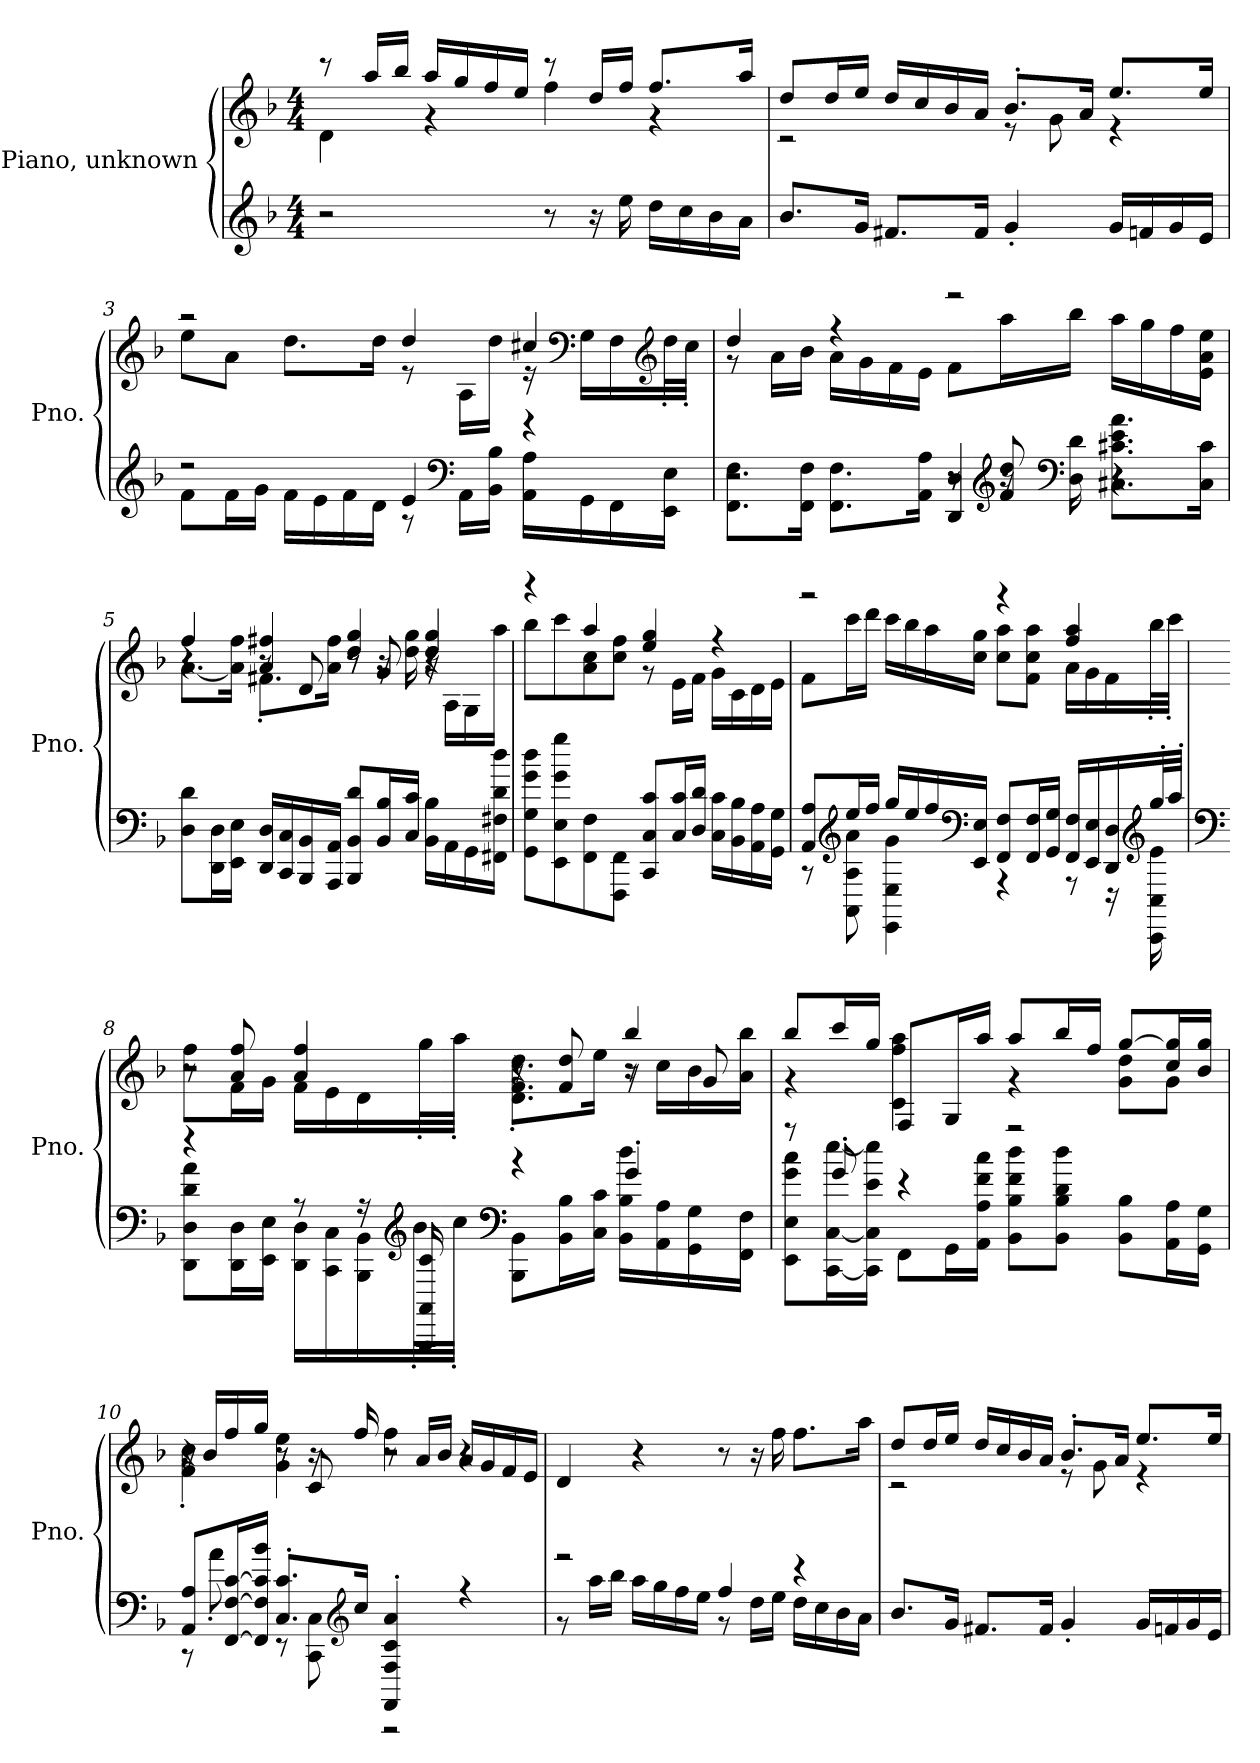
**kern	**kern
*part1	*part1
*staff2	*staff1
*I"Piano, unknown	*
*I'Pno.	*
*clefG2	*clefG2
*k[b-]	*k[b-]
*M4/4	*M4/4
*MM120	*MM120
=1	=1
*	*^
2r	8r	4d\
.	16aa/LL	.
.	16bb-/JJ	.
.	16aa/LL	4r
.	16gg/	.
.	16ff/	.
.	16ee/JJ	.
8r	8r	4ff\
16r	16dd/LL	.
16ee\	16ff/JJ	.
16dd\LL	8.ff/L	4r
16cc\	.	.
16b-\	.	.
16a\JJ	16aa/Jk	.
=2	=2	=2
8.b-/L	8dd/L	2r
.	16dd/L	.
16g/Jk	16ee/JJ	.
8.f#X/L	16dd/LL	.
.	16cc/	.
.	16b-/	.
16f#/Jk	16a/JJ	.
4g'/	8.b-'/L	8r
.	.	8g\
.	16a/Jk	.
16g/LL	8.ee/L	4r
16fn/	.	.
16g/	.	.
16e/JJ	16ee/Jk	.
!!LO:LB:g=z	!!
=3	=3	=3
*^	*	*
2r	8f\L	2r	8ee\L
.	16f\L	.	8a\J
.	16g\JJ	.	.
.	16f\LL	.	8.dd\L
.	16e\	.	.
.	16f\	.	.
.	16d\JJ	.	16dd\Jk
4e/	8r	4dd/	8r
*clefF4	*	*	*
.	16AA\LL	.	16A\LL
.	16BB-\ 16B-\JJ	.	16dd\JJ
4r	16AA\ 16A\LL	4cc#X/	16r
*	*	*clefF4	*
.	16GG\	.	16G\LL
.	16FF\	.	16F\
*	*	*clefG2	*
.	16EE\ 16E\JJ	.	32dd'\L
.	.	.	32cc#'\JJJ
=4	=4	=4	=4
*	*^	*	*
2r	8.FF\ 8.F\L	2r	4dd/	8r
.	.	.	.	16a\LL
.	16FF\ 16F\Jk	.	.	16b-\JJ
.	8.FF\ 8.F\L	.	4r	16a\LL
.	.	.	.	16g\
.	.	.	.	16f\
.	16AA\ 16A\Jk	.	.	16e\JJ
8r	8r	4DD/ 4D/	2r	8f\L
*clefG2	*	*	*	*
8f/ 8dd/	16r	.	.	16aa\L
*clefF4	*	*	*	*
.	16D\ 16d\	.	.	16bb-\JJ
4r	8.C#X\ 8.c#X\ 8.e\ 8.a\L	4r	.	16aa\LL
.	.	.	.	16gg\
.	.	.	.	16ff\
.	16C#\ 16c#\Jk	.	.	16e\ 16a\ 16ee\JJ
*v	*v	*v	*	*
!!LO:LB:g=z
=5	=5	=5
*	*	*^
8D\ 8d\L	4ff/	[8.a\L	4r
16DD\ 16D\L	.	.	.
16EE\ 16E\JJ	.	16a\] 16ff\Jk	.
16DD/ 16D/LL	4a/ 4ff#X/	8.f#X'\L	8r
16CC/ 16C/	.	.	.
16BBB-/ 16BB-/	.	.	8d/
16AAA/ 16AA/JJ	.	16a\ 16ff#\Jk	.
8BBB-/ 8BB-/ 8d/L	4dd/ 4gg/	8r	8r
16BB-/ 16B-/L	.	16r	8g/
16C/ 16c/JJ	.	16dd\ 16gg\	.
16BB-\ 16B-\LL	4dd/ 4gg/	16r	4r
16AA\	.	16A\LL	.
16GG\	.	16G\	.
16FF#X\ 16F#X\ 16d\ 16dd\JJ	.	16aa\JJ	.
*	*	*v	*v
=6	=6	=6
8GG\ 8G\ 8g\ 8dd\L	4r	8bb-\L
8EE\ 8E\ 8g\ 8gg\	.	8ccc\
8FF\ 8F\	4aa/	8a\ 8cc\
8FFF\ 8FF\J	.	8cc\ 8ff\J
8CC/ 8C/ 8c/L	4ee/ 4gg/	8r
16C/ 16c/L	.	16e\LL
16D/ 16d/JJ	.	16f\JJ
16C\ 16c\LL	4r	16g\LL
16BB-\ 16B-\	.	16c\
16AA\ 16A\	.	16d\
16GG\ 16G\JJ	.	16e\JJ
!!LO:LB:g=z	!!
=7	=7	=7
*^	*	*
8AA/ 8A/L	8r	2r	8f\L
*clefG2	*	*	*
16ee/L	8AA\ 8A\ 8a\	.	16ccc\L
16ff/JJ	.	.	16ddd\JJ
16gg/LL	4EE\ 4E\ 4g\	.	16ccc\LL
16ee/	.	.	16bb-\
16ff/	.	.	16aa\
*clefF4	*	*	*
16EE/ 16E/JJ	.	.	16cc\ 16gg\JJ
8FF/ 8F/L	4r	4r	8cc\ 8aa\L
16FF/ 16F/L	.	.	8f\ 8cc\ 8aa\J
16GG/ 16G/JJ	.	.	.
16FF/ 16F/LL	8r	4ff/ 4aa/	16a\LL
16EE/ 16E/	.	.	16g\
16DD/ 16D/	16r	.	16f\
*clefG2	*	*	*
32gg'/L	16CC\ 16C\ 16e\	.	32bb-'\L
32aa'/JJJ	.	.	32ccc'\JJJ
*	*	*v	*v
!!LO:LB:g=z
=8	=8	=8
*clefF4	*	*
*	*	*^
*	*	*	*^
4r	8DD\ 8D\ 8d\ 8a\L	8r	8ff\L	2r
.	16DD\ 16D\L	8a/ 8ff/	16f\L	.
.	16EE\ 16E\JJ	.	16g\JJ	.
8r	16DD\ 16D\LL	4a/ 4ff/	16f\LL	.
.	16CC\ 16C\	.	16e\	.
16r	16BBB-\ 16BB-\	.	16d\	.
*clefG2	*	*	*	*
16AAA/ 16AA/ 16c/	32b-'\L	.	32gg'\L	.
.	32cc'\JJJ	.	32aa'\JJJ	.
*clefF4	*	*	*	*
4r	8BBB-\ 8BB-\L	8r	8.d\' 8.f\' 8.dd\'L	4r
.	16BB-\ 16B-\L	8f/ 8dd/	.	.
.	16C\ 16c\JJ	.	16ee\Jk	.
4g'/	16BB-\ 16B-\ 16dd\LL	4bb-/	16r	8r
.	16AA\ 16A\	.	16cc\LL	.
.	16GG\ 16G\	.	16b-\	8g/
.	16FF\ 16F\JJ	.	16a\ 16bb-\JJ	.
*	*	*	*v	*v
=9	=9	=9	=9
8r	8EE\ 8E\ 8g\ 8cc\L	8bb-/L	4r
8g'/	[16CC\ [16C\ [16ee\L	16ccc/L	.
.	16CC\] 16C\] 16e\ 16ee\]JJ	16gg/JJ	.
4r	8FF\L	8F/L	4c\ 4ff\ 4aa\
.	16GG\L	16G/L	.
.	16AA\ 16A\ 16f\ 16cc\JJ	16aa/JJ	.
2r	8BB-\ 8B-\ 8f\ 8dd\L	8aa/L	4r
.	8BB-\ 8B-\ 8d\ 8dd\J	16bb-/L	.
.	.	16ff/JJ	.
.	8BB-\ 8B-\L	[8gg/L	8g\ 8dd\L
.	16AA\ 16A\L	16cc/ 16gg/]L	8g\J
.	16GG\ 16G\JJ	16b-/ 16gg/JJ	.
!!LO:LB:g=z
=10	=10	=10	=10
*	*	*	*^
8AA/ 8A/L	8r	16r	4f\' 4cc\'	4r
.	.	16b-/LL	.	.
[16FF/ [16F/ [16c/L	8a'\	16ff/	.	.
16FF/] 16F/] 16c/] 16b-/JJ	.	16gg/JJ	.	.
8.C/' 8.c/'L	8r	8r	4g\ 4ee\	8r
.	8CC\ 8C\	16r	.	8c/
*clefG2	*	*	*	*
16cc/Jk	.	16ff/	.	.
4FF/' 4F/' 4c/' 4a/'	2r	8r	4ff\	2r
.	.	16a/LL	.	.
.	.	16b-/JJ	.	.
4r	.	16a/LL	4r	.
.	.	16g/	.	.
.	.	16f/	.	.
.	.	16e/JJ	.	.
*	*	*v	*v	*v
=11	=11	=11
2r	8r	4d/
.	16aa\LL	.
.	16bb-\JJ	.
.	16aa\LL	4r
.	16gg\	.
.	16ff\	.
.	16ee\JJ	.
4ff/	8r	8r
.	16dd\LL	16r
.	16ee\JJ	16ff\
4r	16dd\LL	8.ff\L
.	16cc\	.
.	16b-\	.
.	16a\JJ	16aa\Jk
*v	*v	*
!!LO:PB:g=z
=12	=12
*	*^
8.b-/L	8dd/L	2r
.	16dd/L	.
16g/Jk	16ee/JJ	.
8.f#X/L	16dd/LL	.
.	16cc/	.
.	16b-/	.
16f#/Jk	16a/JJ	.
4g'/	8.b-'/L	8r
.	.	8g\
.	16a/Jk	.
16g/LL	8.ee/L	4r
16fn/	.	.
16g/	.	.
16e/JJ	16ee/Jk	.
*	*v	*v
=	=
*-	*-
